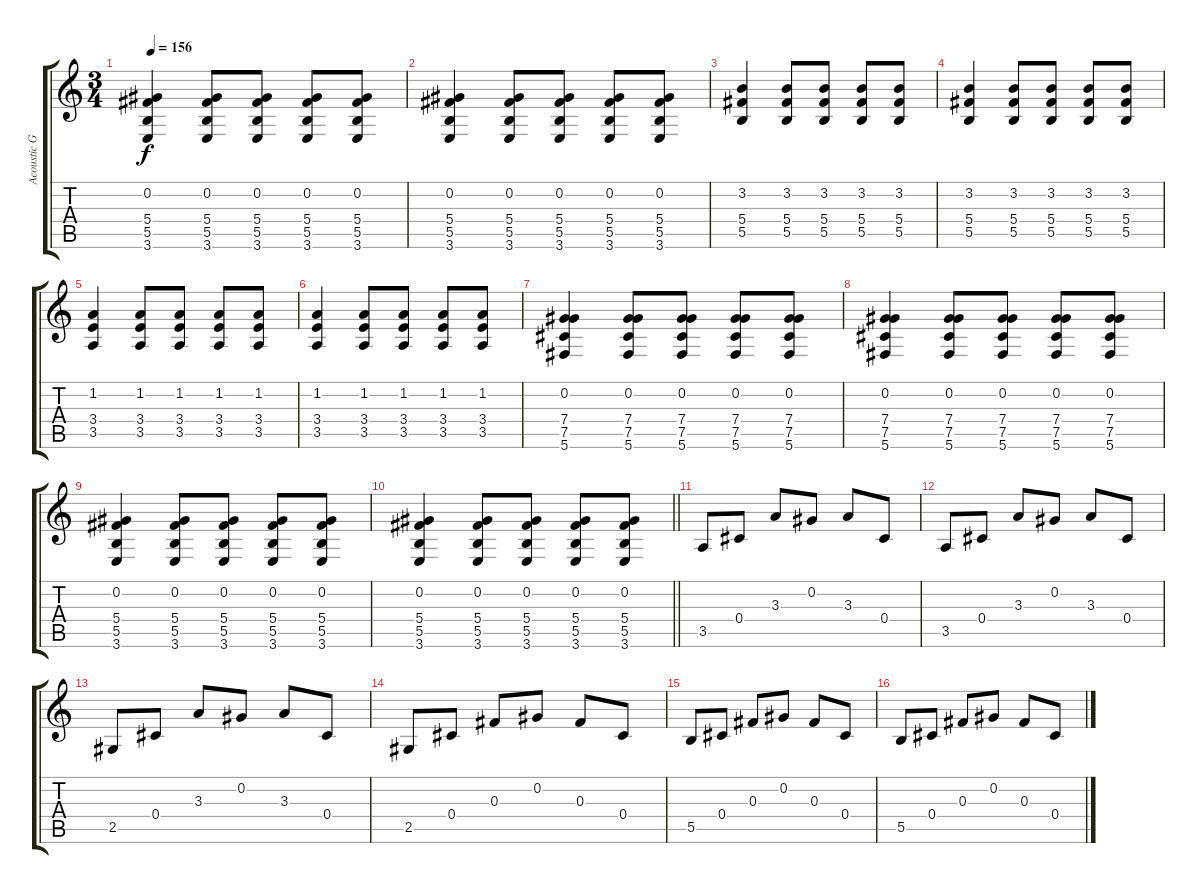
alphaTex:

\track ("Acoustic Guitar" "Acoustic G") {instrument acousticguitarsteel}
\staff {score tabs}
\tuning (Db4 Ab3 Gb3 Db3 Gb2 Db2) {hide}
\ts (3 4)
\tempo 156
\clef g2
\ks c
(0.2 5.4 5.5 3.6).4{dy f} (0.2 5.4 5.5 3.6).8 (0.2 5.4 5.5 3.6).8 (0.2 5.4 5.5 3.6).8 (0.2 5.4 5.5 3.6).8 |
(0.2 5.4 5.5 3.6).4 (0.2 5.4 5.5 3.6).8 (0.2 5.4 5.5 3.6).8 (0.2 5.4 5.5 3.6).8 (0.2 5.4 5.5 3.6).8 |
(3.2 5.4 5.5).4 (3.2 5.4 5.5).8 (3.2 5.4 5.5).8 (3.2 5.4 5.5).8 (3.2 5.4 5.5).8 |
(3.2 5.4 5.5).4 (3.2 5.4 5.5).8 (3.2 5.4 5.5).8 (3.2 5.4 5.5).8 (3.2 5.4 5.5).8 |
(1.2 3.4 3.5).4 (1.2 3.4 3.5).8 (1.2 3.4 3.5).8 (1.2 3.4 3.5).8 (1.2 3.4 3.5).8 |
(1.2 3.4 3.5).4 (1.2 3.4 3.5).8 (1.2 3.4 3.5).8 (1.2 3.4 3.5).8 (1.2 3.4 3.5).8 |
(0.2 7.4 7.5 5.6).4 (0.2 7.4 7.5 5.6).8 (0.2 7.4 7.5 5.6).8 (0.2 7.4 7.5 5.6).8 (0.2 7.4 7.5 5.6).8 |
(0.2 7.4 7.5 5.6).4 (0.2 7.4 7.5 5.6).8 (0.2 7.4 7.5 5.6).8 (0.2 7.4 7.5 5.6).8 (0.2 7.4 7.5 5.6).8 |
(0.2 5.4 5.5 3.6).4 (0.2 5.4 5.5 3.6).8 (0.2 5.4 5.5 3.6).8 (0.2 5.4 5.5 3.6).8 (0.2 5.4 5.5 3.6).8 |
\barLineRight lightlight
(0.2 5.4 5.5 3.6).4 (0.2 5.4 5.5 3.6).8 (0.2 5.4 5.5 3.6).8 (0.2 5.4 5.5 3.6).8 (0.2 5.4 5.5 3.6).8 |
\section ("" "")
3.5.8 0.4.8 3.3.8 0.2.8 3.3.8 0.4.8 |
3.5.8 0.4.8 3.3.8 0.2.8 3.3.8 0.4.8 |
2.5.8 0.4.8 3.3.8 0.2.8 3.3.8 0.4.8 |
2.5.8 0.4.8 0.3.8 0.2.8 0.3.8 0.4.8 |
5.5.8 0.4.8 0.3.8 0.2.8 0.3.8 0.4.8 |
5.5.8 0.4.8 0.3.8 0.2.8 0.3.8 0.4.8
